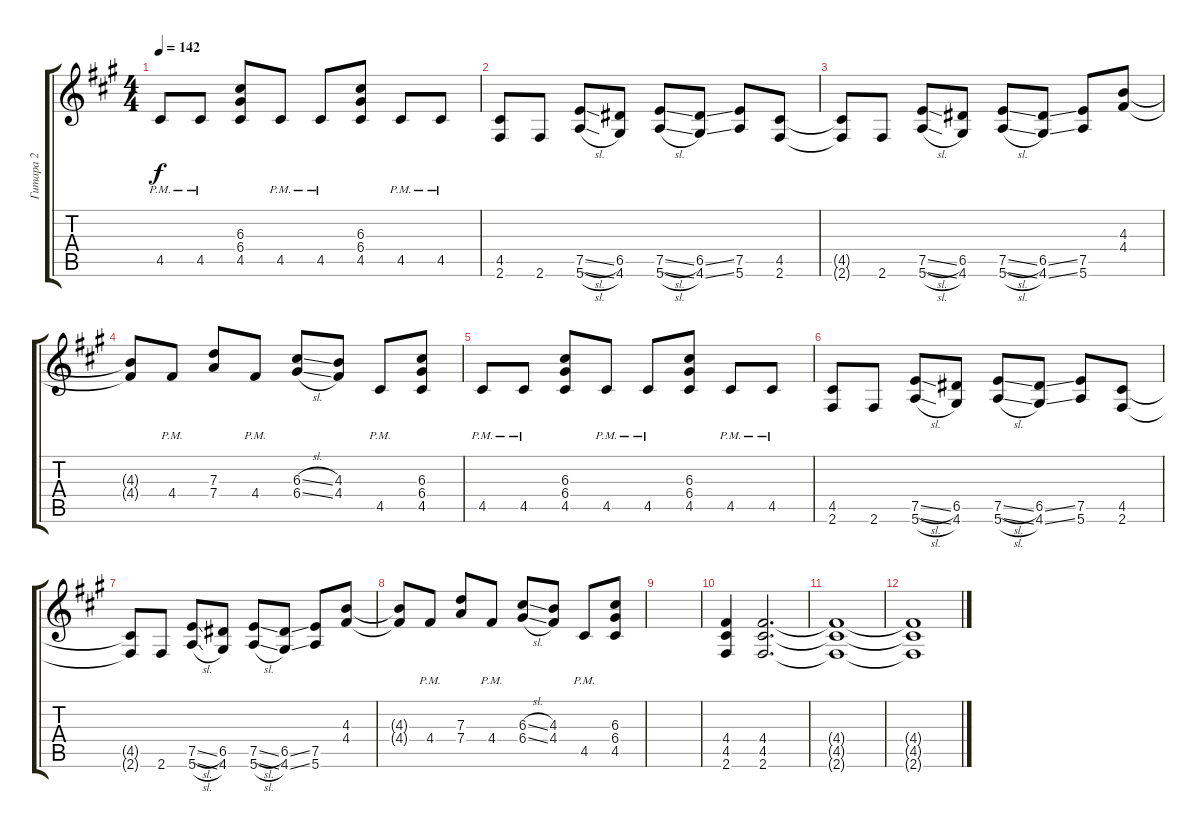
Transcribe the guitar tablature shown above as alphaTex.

\track ("Гитара 2" "Гитара 2") {instrument distortionguitar}
\staff {score tabs}
\tuning (E4 B3 G3 D3 A2 E2) {hide}
\ts (4 4)
\tempo 142
\clef g2
\ks f#minor
4.5{pm}.8{dy f} 4.5{pm}.8 (6.3 6.4 4.5).8 4.5{pm}.8 4.5{pm}.8 (6.3 6.4 4.5).8 4.5{pm}.8 4.5{pm}.8 |
(4.5 2.6).8 2.6.8 (7.5{sl} 5.6{sl}).8 (6.5 4.6).8 (7.5{sl} 5.6{sl}).8 (6.5{ss} 4.6{ss}).8 (7.5 5.6).8 (4.5 2.6).8 |
(4.5{t} 2.6{t}).8 2.6.8 (7.5{sl} 5.6{sl}).8 (6.5 4.6).8 (7.5{sl} 5.6{sl}).8 (6.5{ss} 4.6{ss}).8 (7.5 5.6).8 (4.3 4.4).8 |
(4.3{t} 4.4{t}).8 4.4{pm}.8 (7.3 7.4).8 4.4{pm}.8 (6.3{sl} 6.4{sl}).8 (4.3 4.4).8 4.5{pm}.8 (6.3 6.4 4.5).8 |
4.5{pm}.8 4.5{pm}.8 (6.3 6.4 4.5).8 4.5{pm}.8 4.5{pm}.8 (6.3 6.4 4.5).8 4.5{pm}.8 4.5{pm}.8 |
(4.5 2.6).8 2.6.8 (7.5{sl} 5.6{sl}).8 (6.5 4.6).8 (7.5{sl} 5.6{sl}).8 (6.5{ss} 4.6{ss}).8 (7.5 5.6).8 (4.5 2.6).8 |
(4.5{t} 2.6{t}).8 2.6.8 (7.5{sl} 5.6{sl}).8 (6.5 4.6).8 (7.5{sl} 5.6{sl}).8 (6.5{ss} 4.6{ss}).8 (7.5 5.6).8 (4.3 4.4).8 |
(4.3{t} 4.4{t}).8 4.4{pm}.8 (7.3 7.4).8 4.4{pm}.8 (6.3{sl} 6.4{sl}).8 (4.3 4.4).8 4.5{pm}.8 (6.3 6.4 4.5).8 |
|
(4.4 4.5 2.6).4 (4.4 4.5 2.6).2{d} |
(4.4{t} 4.5{t} 2.6{t}).1 |
(4.4{t} 4.5{t} 2.6{t}).1
